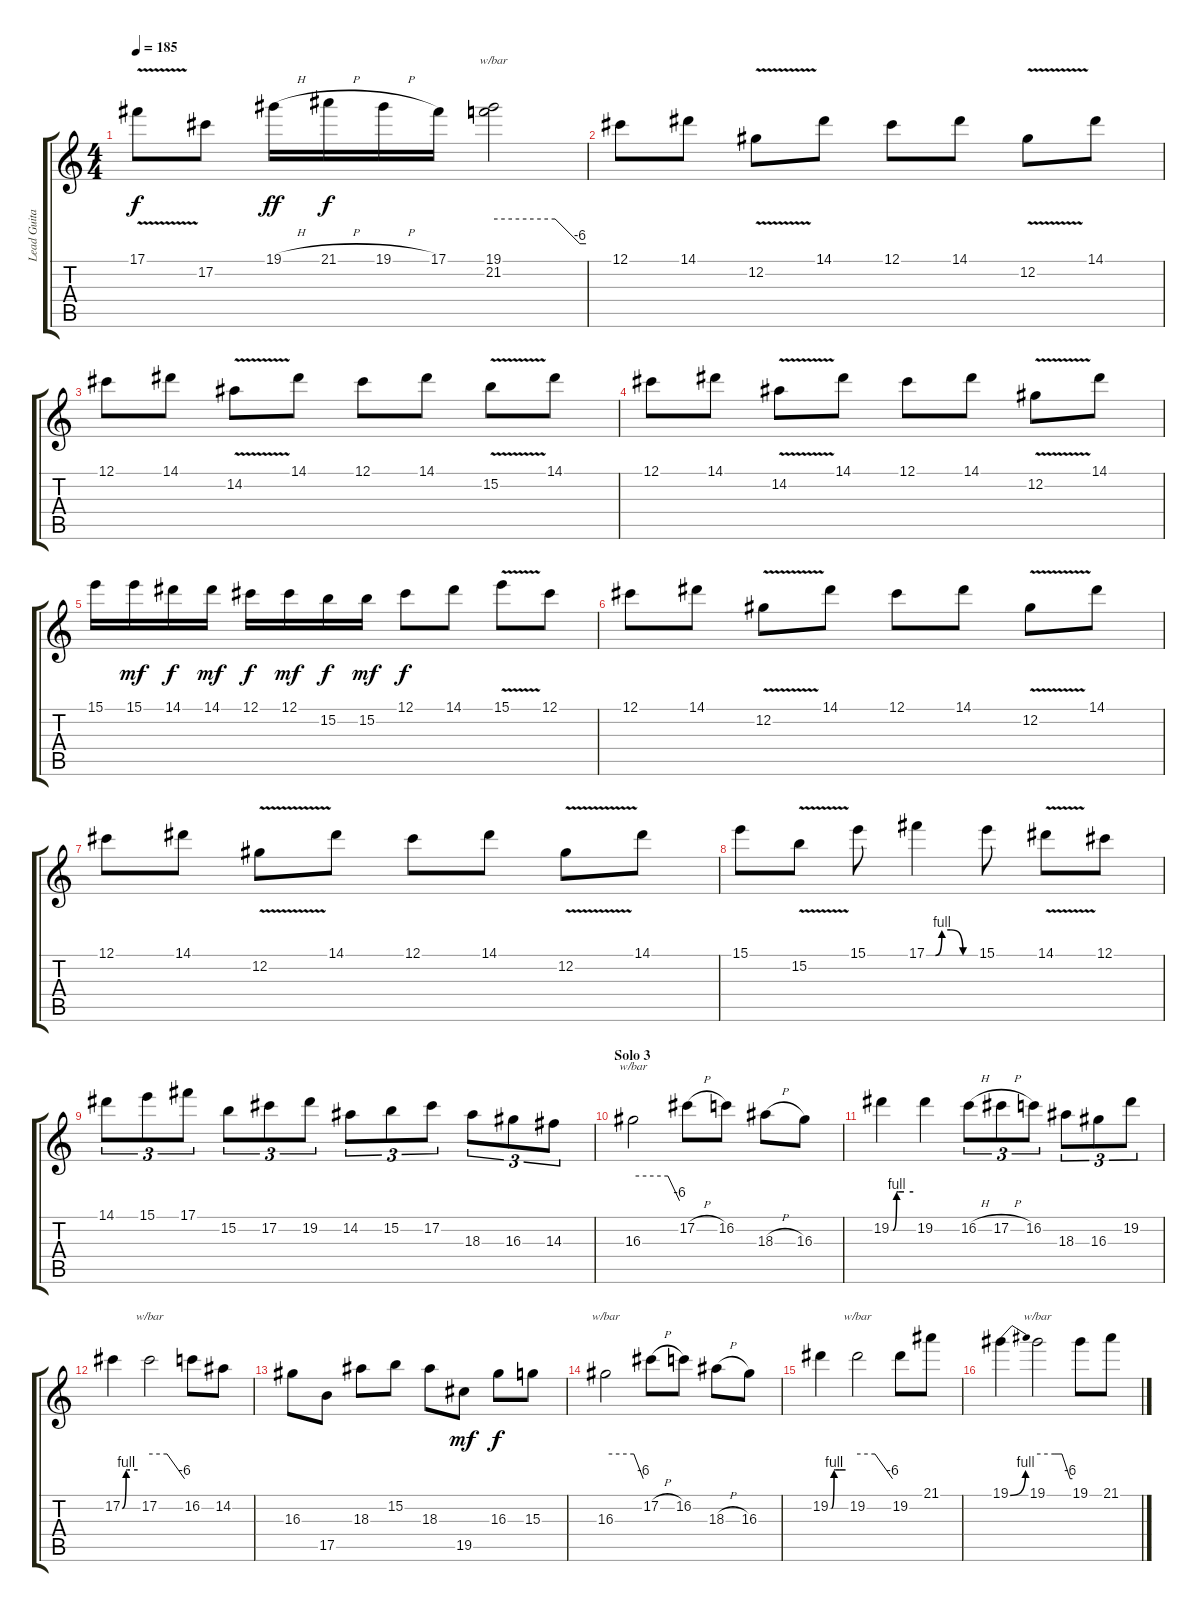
\track ("Lead Guitar 1" "Lead Guita") {instrument distortionguitar}
\staff {score tabs}
\tuning (Db4 Ab3 E3 B2 Gb2 Db2) {hide}
\ts (4 4)
\tempo 185
\clef g2
\ks c
17.1{v}.8{dy f} 17.2.8 19.1{h}.16{dy ff} 21.1{h}.16{dy f} 19.1{h}.16 17.1.16 (19.1 21.2).2{tbe (custom default 0 0 40 0 56 -24 60 -24)} |
12.1.8 14.1.8 12.2{v}.8 14.1.8 12.1.8 14.1.8 12.2{v}.8 14.1.8 |
12.1.8 14.1.8 14.2{v}.8 14.1.8 12.1.8 14.1.8 15.2{v}.8 14.1.8 |
12.1.8 14.1.8 14.2{v}.8 14.1.8 12.1.8 14.1.8 12.2{v}.8 14.1.8 |
15.1.16 15.1.16{dy mf} 14.1.16{dy f} 14.1.16{dy mf} 12.1.16{dy f} 12.1.16{dy mf} 15.2.16{dy f} 15.2.16{dy mf} 12.1.8{dy f} 14.1.8 15.1{v}.8 12.1.8 |
12.1.8 14.1.8 12.2{v}.8 14.1.8 12.1.8 14.1.8 12.2{v}.8 14.1.8 |
12.1.8 14.1.8 12.2{v}.8 14.1.8 12.1.8 14.1.8 12.2{v}.8 14.1.8 |
15.1.8 15.2{v}.8 15.1.8 17.1{be (custom 0 0 11 0 19 4 30 4 45 0 60 0)}.4 15.1.8 14.1{v}.8 12.1.8 |
14.1.8{tu (3 2)} 15.1.8{tu (3 2)} 17.1.8{tu (3 2)} 15.2.8{tu (3 2)} 17.2.8{tu (3 2)} 19.2.8{tu (3 2)} 14.2.8{tu (3 2)} 15.2.8{tu (3 2)} 17.2.8{tu (3 2)} 18.3.8{tu (3 2)} 16.3.8{tu (3 2)} 14.3.8{tu (3 2)} |
\section ("" "Solo 3")
16.3.2{tbe (custom default 0 0 45 0 60 -24)} 17.2{h}.8 16.2.8 18.3{h}.8 16.3.8 |
19.2{be (custom 0 0 5 0 15 4 20 4 35 4 60 4)}.4 19.2.4 16.2{h}.8{tu (3 2)} 17.2{h}.8{tu (3 2)} 16.2.8{tu (3 2)} 18.3.8{tu (3 2)} 16.3.8{tu (3 2)} 19.2.8{tu (3 2)} |
17.2{be (custom 0 0 15 4 21 4 30 4 60 4)}.4 17.2.2{tbe (custom default 0 0 30 0 60 -24)} 16.2.8 14.2.8 |
16.3.8 17.5.8 18.3.8 15.2.8 18.3.8 19.5.8{dy mf} 16.3.8{dy f} 15.3.8 |
16.3.2{tbe (custom default 0 0 45 0 60 -24)} 17.2{h}.8 16.2.8 18.3{h}.8 16.3.8 |
19.2{be (custom 0 0 5 0 15 4 20 4 35 4 60 4)}.4 19.2.2{tbe (custom default 0 0 30 0 60 -24)} 19.2.8 21.1.8 |
19.1{be (bend 0 0 60 4)}.4 19.1.2{tbe (custom default 0 0 30 0 42 0 56 -24 60 -24)} 19.1.8 21.1.8
